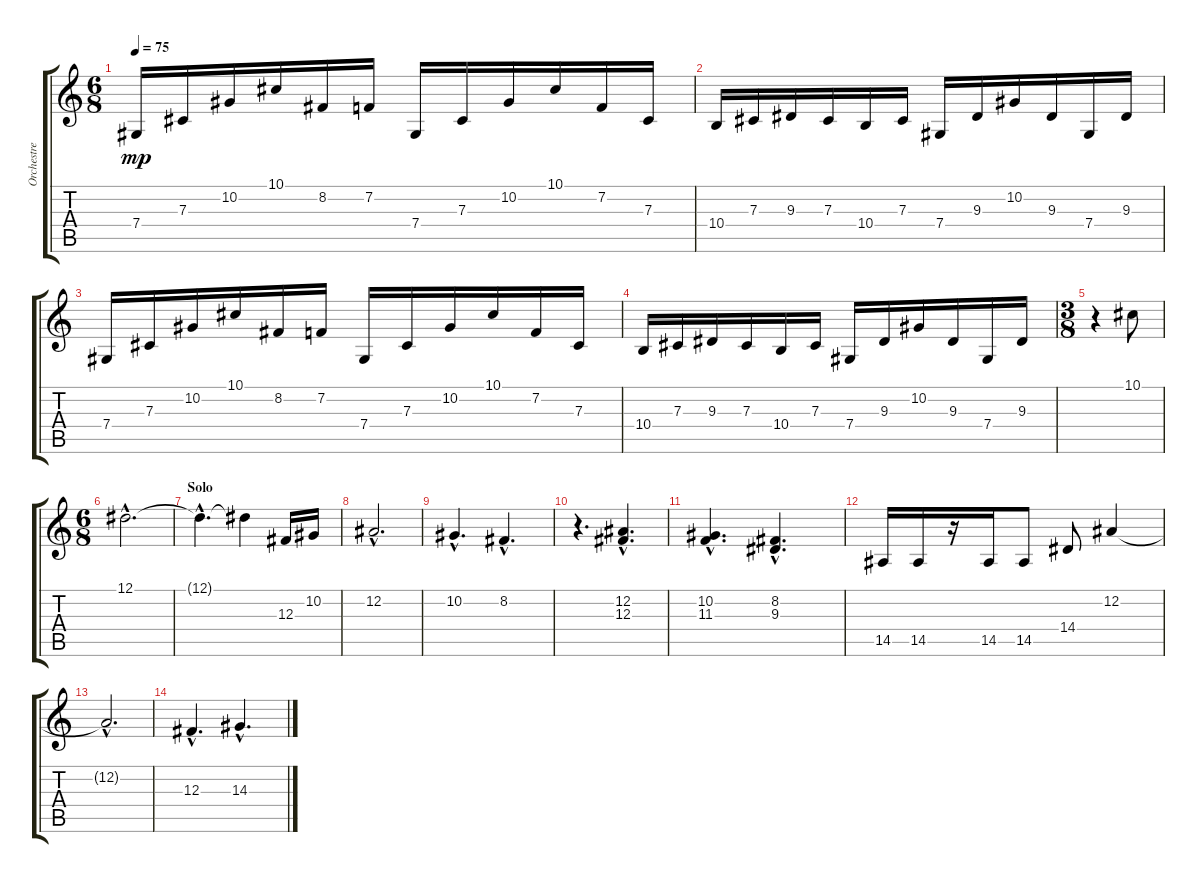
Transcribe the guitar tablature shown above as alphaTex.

\track ("Orchestre" "Orchestre") {instrument stringensemble1}
\staff {score tabs}
\tuning (Eb4 Bb3 Gb3 Db3 Ab2 Eb2) {hide}
\ts (6 8)
\tempo 75
\clef g2
\ks c
7.4.16{dy mp} 7.3.16 10.2.16 10.1.16 8.2.16 7.2.16 7.4.16 7.3.16 10.2.16 10.1.16 7.2.16 7.3.16 |
10.4.16 7.3.16 9.3.16 7.3.16 10.4.16 7.3.16 7.4.16 9.3.16 10.2.16 9.3.16 7.4.16 9.3.16 |
7.4.16 7.3.16 10.2.16 10.1.16 8.2.16 7.2.16 7.4.16 7.3.16 10.2.16 10.1.16 7.2.16 7.3.16 |
10.4.16 7.3.16 9.3.16 7.3.16 10.4.16 7.3.16 7.4.16 9.3.16 10.2.16 9.3.16 7.4.16 9.3.16 |
\ts (3 8)
r.4 10.1.8 |
\ts (6 8)
12.1{hac}.2{d} |
\section ("" "Solo")
12.1{hac t}.4{d} 12.1{t}.4 12.3.16 10.2.16 |
12.2{hac}.2{d} |
10.2{hac}.4{d} 8.2{hac}.4{d} |
r.4{d} (12.2{hac} 12.3{hac}).4{d} |
(10.2{hac} 11.3{hac}).4{d} (8.2{hac} 9.3{hac}).4{d} |
14.5.16 14.5.16 r.16 14.5.16 14.5.8 14.4.8 12.2.4 |
12.2{hac t}.2{d} |
12.3{hac}.4{d} 14.3{hac}.4{d}
